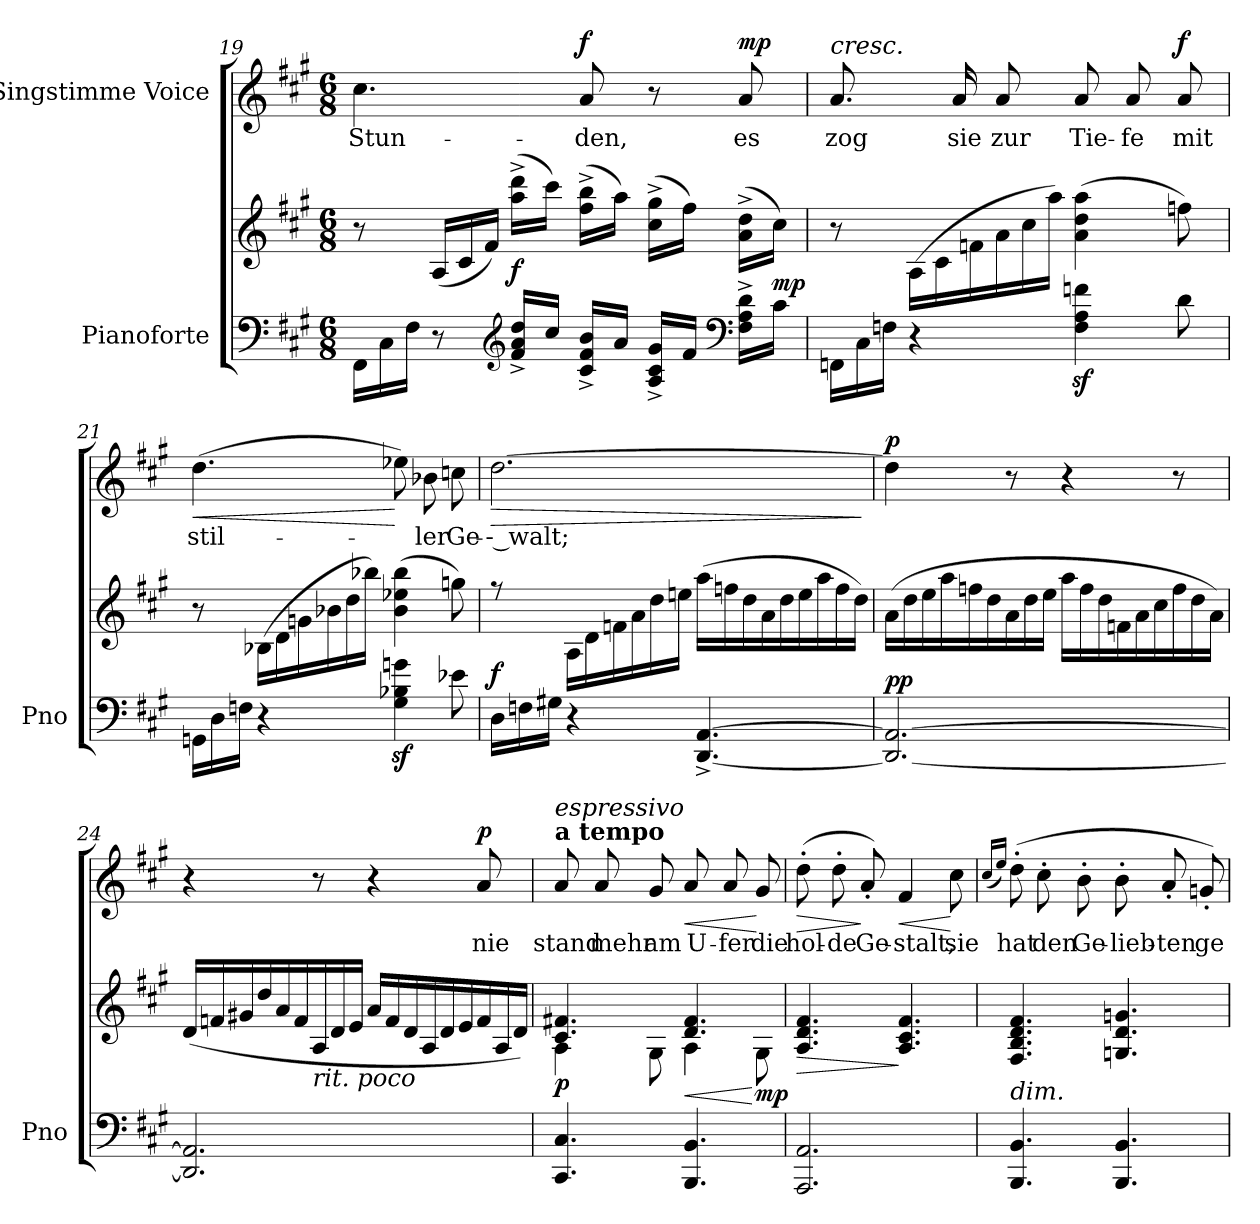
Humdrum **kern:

**kern	**kern	**dynam	**kern	**text	**dynam
*part2	*part2	*part2	*part1	*part1	*part1
*staff3	*staff2	*staff2/3	*staff1	*staff1	*staff1
*I"Pianoforte	*	*	*I"Singstimme Voice	*	*
*I'Pno	*	*	*	*	*
!!LO:LB:g=z
*clefF4	*clefG2	*	*clefG2	*	*
*k[f#c#g#]	*k[f#c#g#]	*	*k[f#c#g#]	*	*
*M6/8	*M6/8	*	*M6/8	*	*
*Xtuplet	*	*	*	*	*
=19	=19	=19	=19	=19	=19
!	!	!	!	!LO:LY:b	!
24FF#\LL	8r	.	4.cc#\	Stun-	.
24C#\	.	.	.	.	.
24F#\JJ	.	.	.	.	.
*	*Xtuplet	*	*	*	*
8r	(<24A/LL	.	.	.	.
.	24c#/	.	.	.	.
.	24f#/JJ)	.	.	.	.
*clefG2	*	*	*	*	*
!	!	!LO:DY:a=2	!	!	!
16f#/^ 16a/^ 16dd/^LL	(>16aa\^ 16ddd\^LL	f	.	.	.
16cc#/JJ	16ccc#\JJ)	.	.	.	.
!	!	!	!	!LO:LY:b	!LO:DY:a
16c#/^ 16f#/^ 16b/^LL	(>16ff#\^ 16bb\^LL	.	8a/	-den,	f
16a/JJ	16aa\JJ)	.	.	.	.
16A/^ 16c#/^ 16g#/^LL	(>16cc#\^ 16gg#\^LL	.	8r	.	.
16f#/JJ	16ff#\JJ)	.	.	.	.
*clefF4	*	*	*	*	*
!	!	!	!	!LO:LY:b	!LO:DY:a
16F#\^ 16A\^ 16d\^LL	(>16a\^ 16dd\^LL	.	8a/	es	mp
!	!	!LO:DY:a=2	!	!	!
16c#\JJ	16cc#\JJ)	mp	.	.	.
=20	=20	=20	=20	=20	=20
!	!	!	!LO:TX:a:i:t=cresc.	!	!
!	!	!	!	!LO:LY:b	!
24FFn\LL	8r	.	8.a/	zog	.
24C#\	.	.	.	.	.
24Fn\JJ	.	.	.	.	.
4r	(>24A\LL	.	.	.	.
.	24c#\	.	.	.	.
!	!	!	!	!LO:LY:b	!
.	.	.	16a/	sie	.
.	24fn\	.	.	.	.
!	!	!	!	!LO:LY:b	!
.	24a\	.	8a/	zur	.
.	24cc#\	.	.	.	.
.	24aa\JJ)	.	.	.	.
!	!	!	!	!LO:LY:b	!
4F\z> 4A\z> 4fn\z>	(>4a\ 4dd\ 4aa\	.	8a/	Tie-	.
!	!	!	!	!LO:LY:b	!
.	.	.	8a/	-fe	.
!	!	!	!	!LO:LY:b	!LO:DY:a
8d\	8ffn\)	.	8a/	mit	f
=21	=21	=21	=21	=21	=21
!	!	!	!	!LO:LY:b	!LO:HP:b
24GGn\LL	8r	.	(>4.dd\	stil-	<
24D\	.	.	.	.	.
24Fn\JJ	.	.	.	.	.
4r	(>24B-X\LL	.	.	.	.
.	24d\	.	.	.	.
.	24gn\	.	.	.	.
.	24b-X\	.	.	.	.
.	24dd\	.	.	.	.
.	24bb-X\JJ)	.	.	.	.
4G#\z> 4B-X\z> 4gn\z>	(>4b-\ 4ee-X\ 4bb-\	.	8ee-X\)	.	[
!	!	!	!	!LO:LY:b	!
.	.	.	8b-X\	-ler	.
!	!	!	!	!LO:LY:b	!
8e-X\	8ggn\)	.	8ccn\	Ge-	.
!!LO:PB:g=z
=22	=22	=22	=22	=22	=22
*^	*^	*	*	*	*
!	!	!	!	!LO:DY:a=2	!	!LO:LY:b	!LO:HP:b
(>24D\LL	8ryy	8ryy	8rff	f	[2.dd\	-- walt;	>
24Fn\	.	.	.	.	.	.	.
24G#X\JJ	.	.	.	.	.	.	.
2ryy	4r	24A\LL	2ryy	.	.	.	.
.	.	24d\	.	.	.	.	.
.	.	24fn\	.	.	.	.	.
.	.	24a\	.	.	.	.	.
.	.	24dd\	.	.	.	.	.
.	.	24een\JJ)	.	.	.	.	.
.	[4.DD/^ [4.AA/^	(>24aa\LL	.	.	.	.	.
.	.	24ffn\	.	.	.	.	.
.	.	24dd\	.	.	.	.	.
.	.	24a\	.	.	.	.	.
.	.	24dd\	.	.	.	.	.
.	.	24ee\	.	.	.	.	.
8ryy	.	24aa\	8ryy	.	.	.	.
.	.	24ff\	.	.	.	.	.
.	.	24dd\JJ)	.	.	.	.	.
*v	*v	*	*	*	*	*	*
*	*v	*v	*	*	*	*
.	.	.	.	.	]
=23	=23	=23	=23	=23	=23
!	!	!LO:DY:a=2	!	!	!LO:DY:a
2.DD/_ 2.AA/_	(>24a\LL	pp	4dd\]	.	p
.	24dd\	.	.	.	.
.	24ee\	.	.	.	.
.	24aa\	.	.	.	.
.	24ffn\	.	.	.	.
.	24dd\	.	.	.	.
.	24a\	.	8r	.	.
.	24dd\	.	.	.	.
.	24ee\JJ	.	.	.	.
.	24aa\LL	.	4r	.	.
.	24ff\	.	.	.	.
.	24dd\	.	.	.	.
.	24fn\	.	.	.	.
.	24a\	.	.	.	.
.	24cc#\	.	.	.	.
.	24ff\	.	8r	.	.
.	24dd\	.	.	.	.
.	24a\JJ)	.	.	.	.
=24	=24	=24	=24	=24	=24
*	*	*	*MM65	*	*
2.DD/] 2.AA/]	(<24d/LL	.	4r	.	.
.	24fn/	.	.	.	.
.	24g#X/	.	.	.	.
.	24dd/	.	.	.	.
.	24a/	.	.	.	.
.	24f/	.	.	.	.
!	!LO:TX:b:i:t=rit. poco	!	!	!	!
.	24A/	.	8r	.	.
.	24d/	.	.	.	.
.	24e/JJ	.	.	.	.
.	24a/LL	.	4r	.	.
.	24f/	.	.	.	.
.	24d/	.	.	.	.
.	24A/	.	.	.	.
.	24d/	.	.	.	.
.	24e/	.	.	.	.
!	!	!	!	!LO:LY:b	!LO:DY:a
.	24f/	.	8a/	nie	p
.	24A/	.	.	.	.
.	24d/JJ)	.	.	.	.
!!LO:LB:g=z
=25	=25	=25	=25	=25	=25
*	*^	*	*	*	*
!	!	!	!	!LO:TX:a:B:t=a tempo	!	!
!	!	!	!	!LO:TX:a:i:t=espressivo	!	!
!	!	!	!LO:DY:b	!	!LO:LY:b	!
4.CC#/ 4.C#/	4.c#/ 4.f#X/	4A\	p	8a/	stand	.
!	!	!	!	!	!LO:LY:b	!
.	.	.	.	8a/	mehr	.
!	!	!	!	!	!LO:LY:b	!
.	.	8G#\	.	8g#/	am	.
!	!	!	!LO:HP:b	!	!LO:LY:b	!LO:HP:b
4.BBB/ 4.BB/	4.d/ 4.f#/	4A\	<	8a/	U-	<
!	!	!	!	!	!LO:LY:b	!
.	.	.	.	8a/	-fer	.
!	!	!	!LO:DY:n=1:b	!	!LO:LY:b	!
.	.	8G#\	[ mp	8g#/	die	[
=26	=26	=26	=26	=26	=26	=26
!	!	!	!LO:HP:b	!	!LO:LY:b	!LO:HP:b
*	*v	*v	*	*	*	*
2.AAA/ 2.AA/	4.A/ 4.d/ 4.f#/	>	(>8dd'\	hol-	>
!	!	!	!	!LO:LY:b	!
.	.	.	8dd'\	-de	.
!	!	!	!	!LO:LY:b	!
.	.	.	8a'/)	Ge-	]
!	!	!	!	!LO:LY:b	!LO:HP:b
.	4.A/ 4.c#/ 4.f#/	]	4f#/	-stalt,	<
!	!	!	!	!LO:LY:b	!
.	.	.	8cc#\	sie	[
=27	=27	=27	=27	=27	=27
.	.	.	(<16qcc#/LL	.	.
.	.	.	16qee/JJ)	.	.
!LO:TX:a:i:t=dim.	!	!	!	!	!
!	!	!	!	!LO:LY:b	!
4.BBB/ 4.BB/	4.F#/ 4.B/ 4.d/ 4.f#/	.	(>8dd'\	hat	.
!	!	!	!	!LO:LY:b	!
.	.	.	8cc#'\	den	.
!	!	!	!	!LO:LY:b	!
.	.	.	8b'\	Ge-	.
!	!	!	!	!LO:LY:b	!
4.BBB/ 4.BB/	4.Gn/ 4.d/ 4.gn/	.	8b'\	-lieb-	.
!	!	!	!	!LO:LY:b	!
.	.	.	8a'/	-ten	.
!	!	!	!	!LO:LY:b	!
.	.	.	8gn'/)	ge-	.
=	=	=	=	=	=
*-	*-	*-	*-	*-	*-
